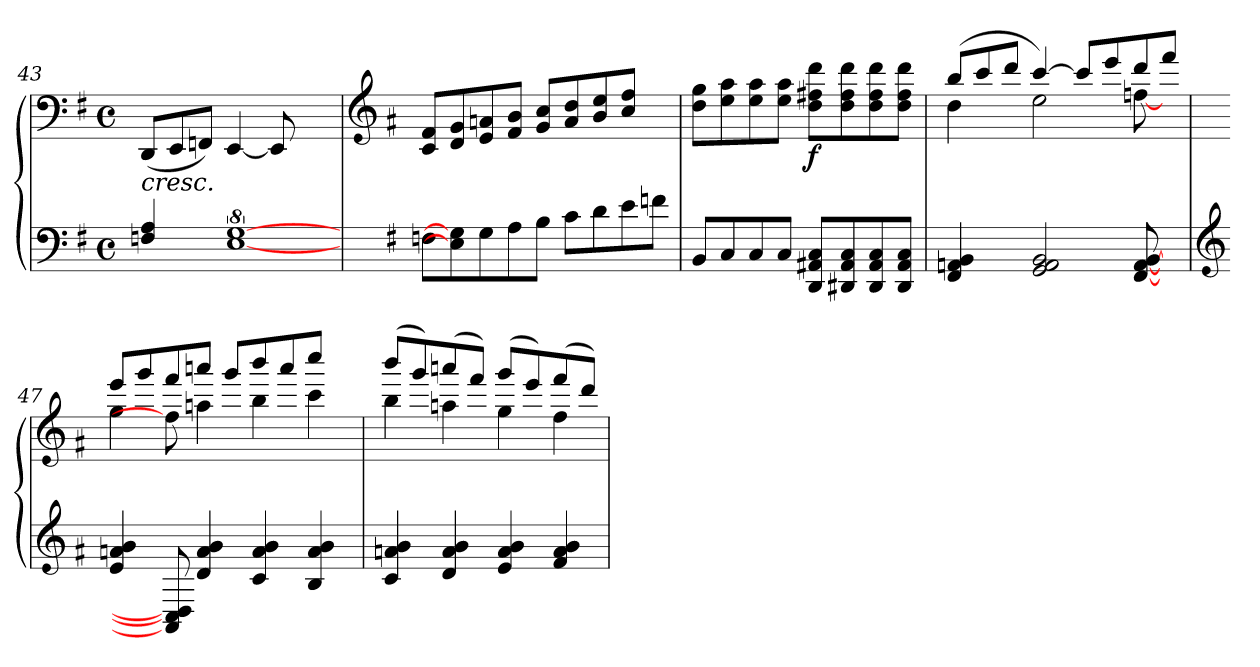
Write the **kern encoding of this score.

**kern	**kern	**dynam
*part1	*part1	*part1
*staff2	*staff1	*staff1/2
*clefF4	*clefF4	*
*k[f#]	*k[f#]	*
*M4/4	*M4/4	*
*met(c)	*met(c)	*
=43	=43	=43
!	!	!LO:HP:b
4Fn/ 4A/	(<8DD/L	<
.	8EE/	.
8ryy	8FF/J)	.
[8%5E/ [8%5G/	[<4EE/	.
.	8EE/L]	.
.	4ryy	.
!!LO:PB:g=z
=44	=44	=44
*	*clefG3	*
*k[f#]	*k[f#]	*
8Fn\L	8A/ 8d/L	.
8E/] 8G/]	8B/ 8e/	.
8G\	8c/ 8fn/	.
8A\	8d/ 8g/J	.
8B\J	8e/ 8a/L	.
8c\L	8f/ 8b/	.
8d\	8g/ 8cc/	.
8e\	8a/ 8dd/J	.
8fn\J	8ryy	.
=45	=45	=45
8BB/L	8b\ 8ee\L	.
8C/	8cc\ 8ff#\	.
8C/	8cc\ 8ff#\	.
8C/J	8cc\ 8ff#\J	.
!	!	!LO:DY:b
8DD/ 8AA#X/ 8C/L	8b\ 8dd#X\ 8bb\L	f
8DD#/ 8AA#/ 8C/	8b\ 8dd#\ 8bb\	.
8DD#/ 8AA#/ 8C/	8b\ 8dd#\ 8bb\	.
8DD#/ 8AA#/ 8C/J	8b\ 8dd#\ 8bb\J	.
=46	=46	=46
*	*^	*
4FF#/ 4AAn/ 4BB/	(>8gg/L	4b\	.
.	8aa/	.	.
8ryy	8bb/J	8ryy	.
2GG/ 2AA/ 2BB/	[>4aa/)	2cc\	.
.	8aa/L]	.	.
.	8ccc/	.	.
[8FF#/ [8AA/ [8BB/	8bb/	[8ddn\	.
8ryy	8ddd/J	8ryy	.
!!LO:LB:g=z	!!
=47	=47	=47	=47
*clefG3	*	*	*
4c/ 4fn/ 4g/	8ccc/L	4ee\	.
.	8eee/	.	.
8FF#/] 8AA/] 8BB/]	8ddd/	8dd\]	.
4B/ 4f/ 4g/	8fffn/J	4ffn\	.
.	8eee/L	.	.
4A/ 4f/ 4g/	8ggg/	4gg\	.
.	8fff/	.	.
4G/ 4f/ 4g/	8aaa/J	4aa\	.
.	8ryy	.	.
=48	=48	=48	=48
4A/ 4fn/ 4g/	(>8ggg/L	4gg\	.
.	8eee/)	.	.
4B/ 4f/ 4g/	(>8fffn/	4ffn\	.
.	8ddd/J)	.	.
4c/ 4f/ 4g/	(>8eee/L	4ee\	.
.	8ccc/)	.	.
4d/ 4f/ 4g/	(>8ddd/	4dd\	[
.	8bb/J)	.	.
*	*v	*v	*
=	=	=
*-	*-	*-
